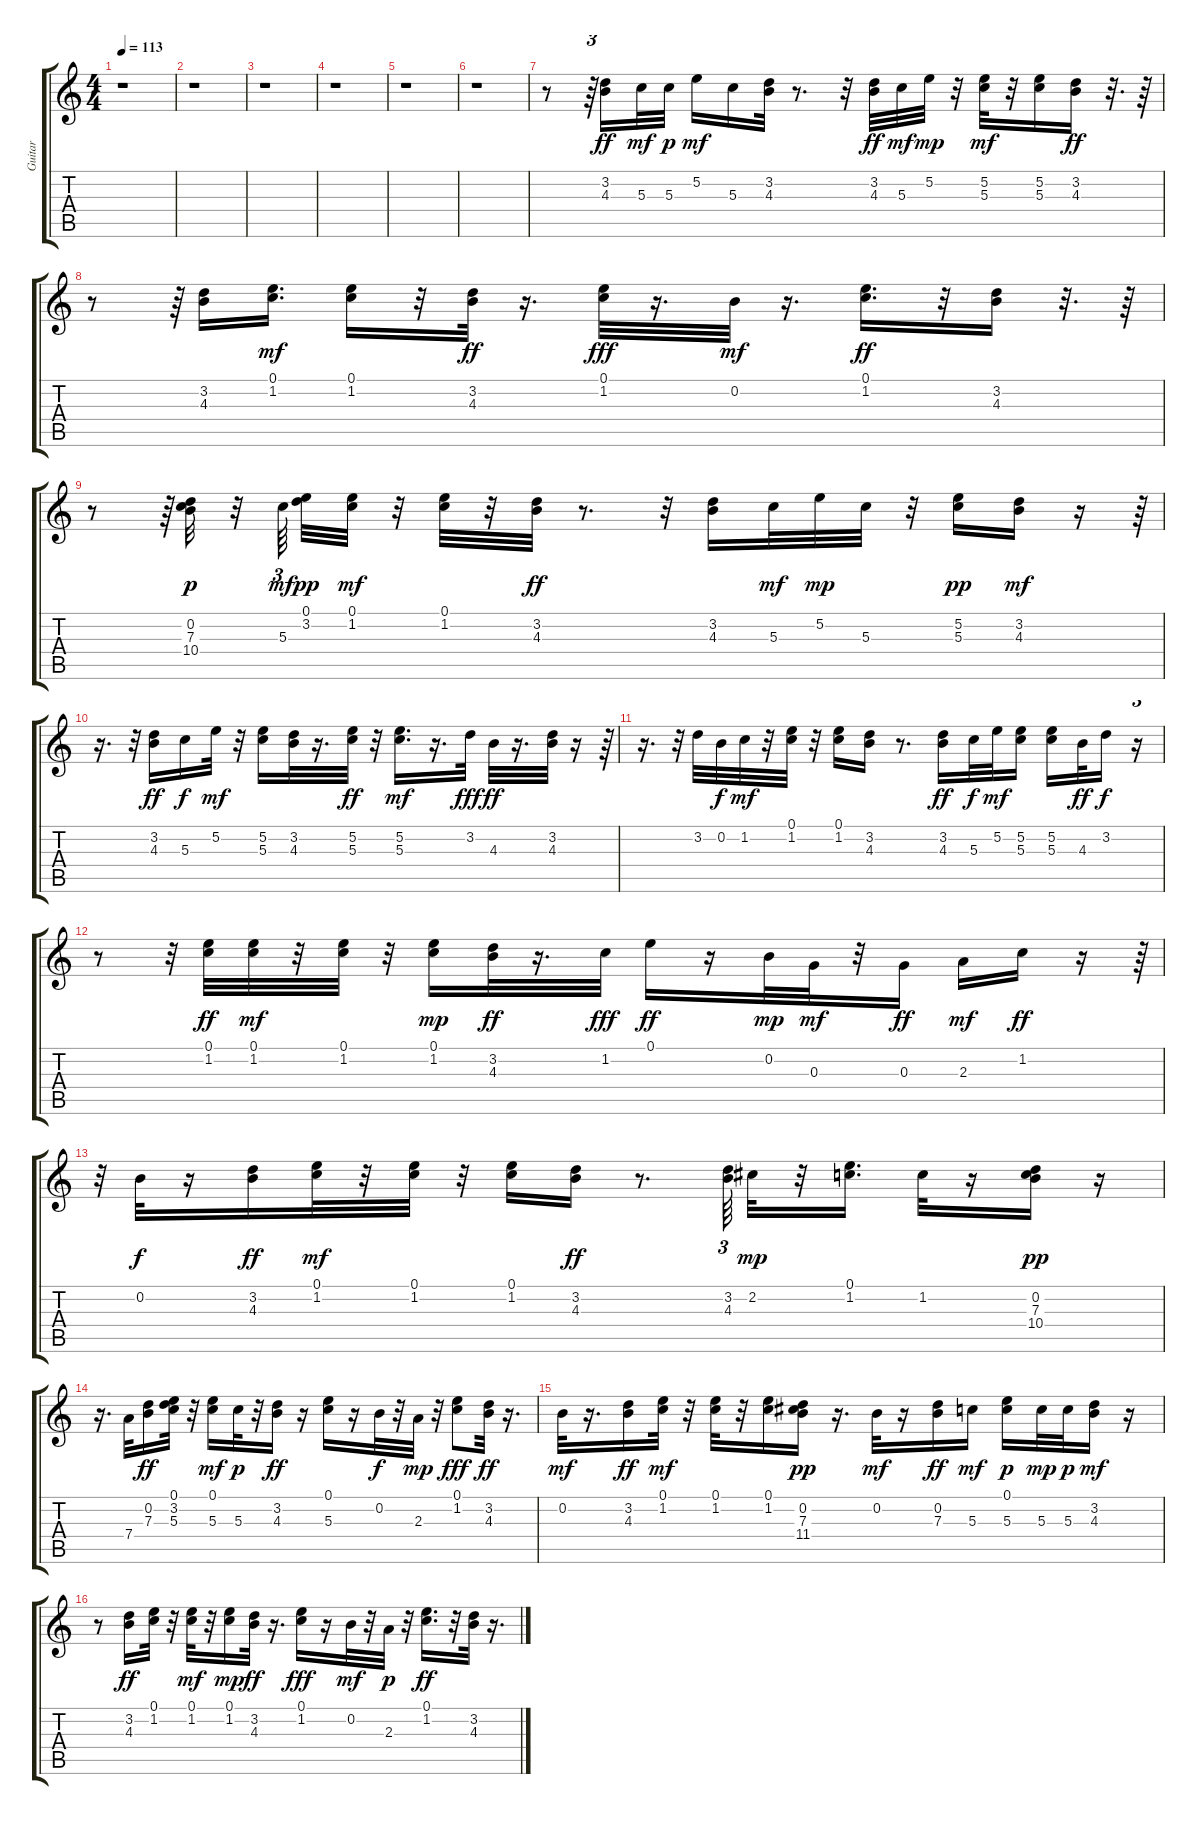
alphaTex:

\track ("Guitar" "Guitar") {instrument acousticguitarnylon}
\staff {score tabs}
\tuning (E4 B3 G3 D3 A2 E2) {hide}
\ts (4 4)
\tempo 113
\clef g2
\ks c
r.1{dy ff} |
r.1 |
r.1 |
r.1 |
r.1 |
r.1 |
r.8 r.64{tu (3 2)} (3.2 4.3).16 5.3.32{dy mf} 5.3.32{dy p} 5.2.16{dy mf} 5.3.16 (3.2 4.3).32 r.8{d} r.32 (3.2 4.3).32{dy ff} 5.3.32{dy mf} 5.2.32{dy mp} r.32 (5.2 5.3).32{dy mf} r.32 (5.2 5.3).16 (3.2 4.3).16{dy ff} r.32{d} r.64 |
r.8 r.64{tu (3 2)} (3.2 4.3).16 (0.1 1.2).16{d dy mf} (0.1 1.2).16 r.32 (3.2 4.3).32{dy ff} r.16{d} (0.1 1.2).32{dy fff} r.16{d} 0.2.32{dy mf} r.16{d} (0.1 1.2).16{d dy ff} r.32 (3.2 4.3).16 r.32{d} r.64 |
r.8 r.64{tu (3 2)} (0.2 7.3 10.4).32{dy p} r.32 5.3.64{tu (3 2) dy mf} (0.1 3.2).32{dy pp} (0.1 1.2).32{dy mf} r.32 (0.1 1.2).32 r.32 (3.2 4.3).32{dy ff} r.8{d} r.32 (3.2 4.3).16 5.3.32{dy mf} 5.2.32{dy mp} 5.3.32 r.32 (5.2 5.3).16{dy pp} (3.2 4.3).16{dy mf} r.16 r.64{tu (3 2)} |
r.16{d} r.32{tu (3 2)} (3.2 4.3).16{dy ff} 5.3.16{dy f} 5.2.32{dy mf} r.32 (5.2 5.3).16 (3.2 4.3).32 r.16{d} (5.2 5.3).32{dy ff} r.32 (5.2 5.3).16{d dy mf} r.16{d} 3.2.32{dy fff} 4.3.32{dy ff} r.16{d} (3.2 4.3).32 r.16 r.64{tu (3 2)} |
r.16{d} r.32{tu (3 2)} 3.2.32 0.2.32{dy f} 1.2.32{dy mf} r.32 (0.1 1.2).32 r.32 (0.1 1.2).16 (3.2 4.3).16 r.8{d} (3.2 4.3).16{dy ff} 5.3.32{dy f} 5.2.32{dy mf} (5.2 5.3).16 (5.2 5.3).16 4.3.32{dy ff} 3.2.16{dy f} r.16{tu (3 2)} |
r.8 r.32{tu (3 2)} (0.1 1.2).32{dy ff} (0.1 1.2).32{dy mf} r.32 (0.1 1.2).32 r.32 (0.1 1.2).16{dy mp} (3.2 4.3).32{dy ff} r.16{d} 1.2.32{dy fff} 0.1.16{dy ff} r.16 0.2.32{dy mp} 0.3.32{dy mf} r.32 0.3.16{dy ff} 2.3.16{dy mf} 1.2.16{dy ff} r.16 r.64{tu (3 2)} |
r.32{tu (3 2)} 0.2.32{dy f} r.16 (3.2 4.3).16{dy ff} (0.1 1.2).32{dy mf} r.32 (0.1 1.2).32 r.32 (0.1 1.2).16 (3.2 4.3).16{dy ff} r.8{d} (3.2 4.3).64{tu (3 2)} 2.2.32{dy mp} r.32 (0.1 1.2).16{d} 1.2.32 r.16 (0.2 7.3 10.4).16{dy pp} r.16 |
r.16{d} 7.4.32 (0.2 7.3).16{dy ff} (0.1 3.2 5.3).32 r.32 (0.1 5.3).16{dy mf} 5.3.32{dy p} r.32 (3.2 4.3).16{dy ff} r.16 (0.1 5.3).16 r.16 0.2.32{dy f} r.32 2.3.32{dy mp} r.32 (0.1 1.2).8{dy fff} (3.2 4.3).32{dy ff} r.16{d} |
0.2.32{dy mf} r.16{d} (3.2 4.3).16{dy ff} (0.1 1.2).32{dy mf} r.32 (0.1 1.2).32 r.32 (0.1 1.2).16 (0.2 7.3 11.4).16{dy pp} r.16{d} 0.2.32{dy mf} r.16 (0.2 7.3).16{dy ff} 5.3.16{dy mf} (0.1 5.3).16{dy p} 5.3.32{dy mp} 5.3.32{dy p} (3.2 4.3).16{dy mf} r.16 |
r.8 (3.2 4.3).16{dy ff} (0.1 1.2).32 r.32 (0.1 1.2).32{dy mf} r.32 (0.1 1.2).16{dy mp} (3.2 4.3).32{dy ff} r.16{d} (0.1 1.2).16{dy fff} r.16 0.2.32{dy mf} r.32 2.3.32{dy p} r.32 (0.1 1.2).16{d dy ff} r.32 (3.2 4.3).32 r.16{d}
